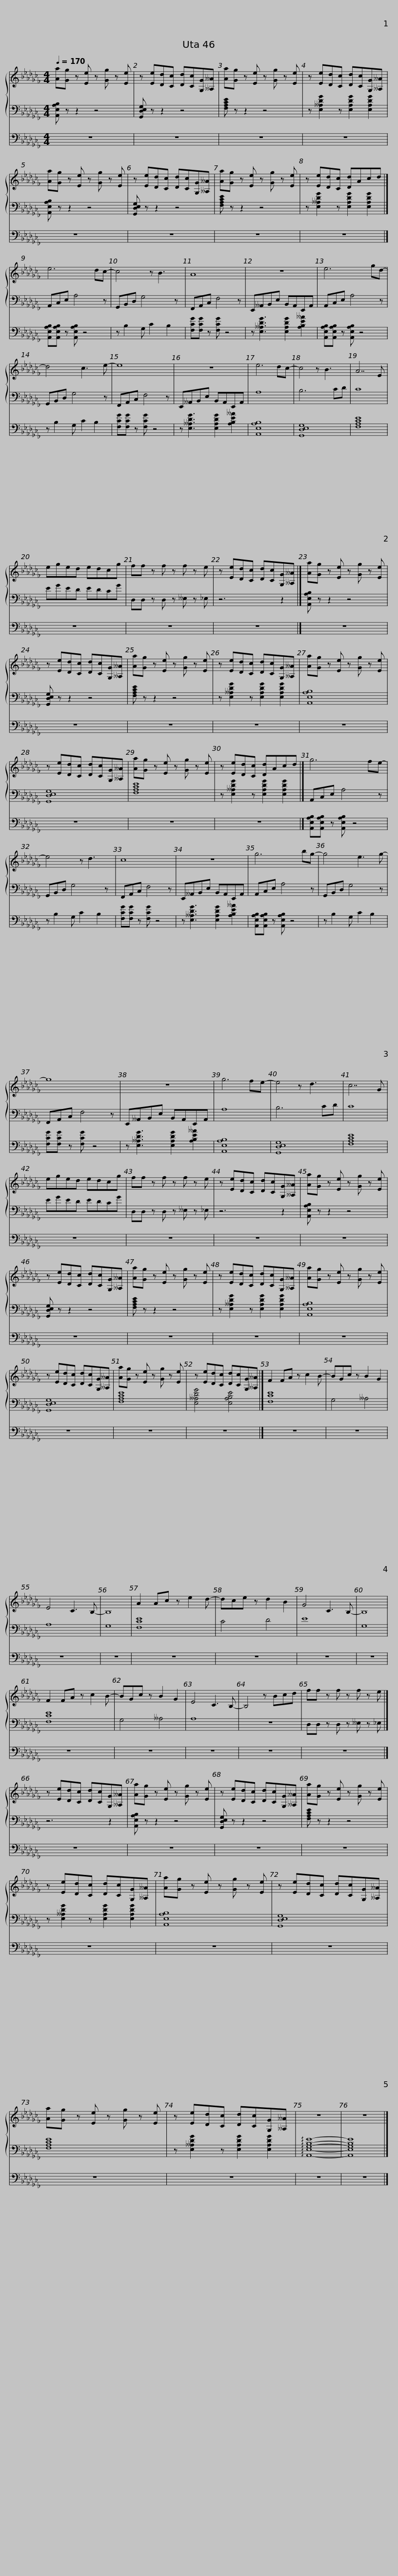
X:1
%%score { 1 | 2 } 3
L:1/8
Q:1/4=170
M:4/4
I:linebreak $
K:Cb
V:1 treble
V:2 bass
V:3 bass
V:1
 [Aa][Gg] z [Ee] z [Gg] z [Ee] | z [Ee][Dd][Cc] [Dd][Cc][G,G][__A,__A] | [Aa][Gg] z [Ee] z [Gg] z [Ee] |$ z [Ee][Dd][Cc] [Dd][Cc][G,G][__A,__A] | [Aa][Gg] z [Ee] z [Gg] z [Ee] | %5
 z [Ee][Dd][Cc] [Dd][Cc][G,G][__A,__A] | [Aa][Gg] z [Ee] z [Gg] z [Ee] |$ z [Ee][Dd][Cc] [Dd]Acd |] e6 dc- | c4 z B3 | %10
 A8 |$ z8 | e6 gd- | d4 c3 e- | e8 |$ %15
 z8 | e6 dc- | c4 z B3 | A7 E | eged edcg |$ %20
 ff z f z f z e | z [Ee][Dd][Cc] [Dd][Cc][G,G][__A,__A] |] [Aa][Gg] z [Ee] z [Gg] z [Ee] | z [Ee][Dd][Cc] [Dd][Cc][G,G][__A,__A] |$ [Aa][Gg] z [Ee] z [Gg] z [Ee] | %25
 z [Ee][Dd][Cc] [Dd][Cc][G,G][__A,__A] | [Aa][Gg] z [Ee] z [Gg] z [Ee] | z [Ee][Dd][Cc] [Dd][Cc][G,G][__A,__A] |$ [Aa][Gg] z [Ee] z [Gg] z [Ee] | z [Ee][Dd][Cc] [Dd]Acd |] %30
 g6 fe- | e4 z d3 |$ c8 | z8 | g6 bg- | %35
 g4 e3 g- | g8 |$ z8 | g6 fe- | e4 z d3 | %40
 c7 G | eged edcg |$ ff z f z f z e | z [Ee][Dd][Cc] [Dd][Cc][G,G][__A,__A] | [Aa][Gg] z [Ee] z [Gg] z [Ee] | %45
 z [Ee][Dd][Cc] [Dd][Cc][G,G][__A,__A] |$ [Aa][Gg] z [Ee] z [Gg] z [Ee] | z [Ee][Dd][Cc] [Dd][Cc][G,G][__A,__A] | [Aa][Gg] z [Ee] z [Gg] z [Ee] | z [Ee][Dd][Cc] [Dd][Cc][G,G][__A,__A] |$ %50
 [Aa][Gg] z [Ee] z [Gg] z [Ee] | z [Ee][Dd][Cc] [Dd][Cc][G,G][__A,__A] |] F2 FA z c2 B- | BGc z B2 G2 | E4 C3 B,- |$ %55
 B,8 | A2 Ac z e2 d- | dce z d2 B2 | G4 C3 B,- | B,8 | %60
 F2 FA z c2 B- | BGc z B2 G2 |$ E4 C3 B,- | B,4 z Bcd | ff z f z f z e |] %65
 z [Ee][Dd][Cc] [Dd][Cc][G,G][__A,__A] | [Aa][Gg] z [Ee] z [Gg] z [Ee] |$ z [Ee][Dd][Cc] [Dd][Cc][G,G][__A,__A] | [Aa][Gg] z [Ee] z [Gg] z [Ee] | z [Ee][Dd][Cc] [Dd][Cc][G,G][__A,__A] | %70
 [Aa][Gg] z [Ee] z [Gg] z [Ee] |$ z [Ee][Dd][Cc] [Dd][Cc][G,G][__A,__A] | [Aa][Gg] z [Ee] z [Gg] z [Ee] | z [Ee][Dd][Cc] [Dd][Cc][G,G][__A,__A] | z8 | %75
 z8 |] %76
V:2
 [A,,E,A,B,] z z2 z4 | [G,,D,E,G,] z z2 z4 | [F,A,CE] z z2 z4 |$ z [E,__A,DG]2 z [E,A,DG]2 [E,A,DG]2 | [A,,E,A,B,] z z2 z4 | %5
 [G,,D,E,G,] z z2 z4 | [F,A,CE] z z2 z4 |$ z [E,__A,DG]2 z [E,A,DG]2 [E,A,DG]2 |] A,,C,E, A,4 z | G,,B,,D, G,4 z | %10
 F,,A,,C, F,4 z |$ E,,__A,,B,,E, B,,A,,E,,A,, | A,,C,E, A,4 z | G,,B,,D, G,4 z | F,,A,,C, F,4 z |$ %15
 E,,__A,,B,,E, B,,A,,E,,A,, | A,8 | B,6 CD | C8 | EGED EDCG |$ %20
 D,D, z D, z __E, z _E, | z6 z2 |] [A,,E,A,B,] z z2 z4 | [G,,D,E,G,] z z2 z4 |$ [F,A,CE] z z2 z4 | %25
 z [E,__A,DG]2 z [E,A,DG]2 [E,A,DG]2 | [A,,E,A,B,]8 | [G,,D,E,G,]8 |$ [F,A,CE]8 | z [E,__A,DG]2 z [E,A,DG]2 [E,A,DG]2 |] %30
 A,,C,E, A,4 z | G,,B,,D, G,4 z |$ F,,A,,C, F,4 z | E,,__A,,B,,E, B,,A,,E,,A,, | A,,C,E, A,4 z | %35
 G,,B,,D, G,4 z | F,,A,,C, F,4 z |$ E,,__A,,B,,E, B,,A,,E,,A,, | A,8 | B,6 CD | %40
 C8 | EGED EDCG |$ D,D, z D, z __E, z _E, | z6 z2 | [A,,E,A,B,] z z2 z4 | %45
 [G,,D,E,G,] z z2 z4 |$ [F,A,CE] z z2 z4 | z [E,__A,DG]2 z [E,A,DG]2 [E,A,DG]2 | [A,,E,A,B,]8 | [G,,D,E,G,]8 |$ %50
 [F,A,CE]8 | [E,__A,DG]4 [E,A,B,E]4 |] [F,CE]8 | G,4 __A,4 | A,8 |$ %55
 G,8 | [F,CE]8 | C4 D4 | E8 | G,8 | %60
 [F,CE]8 | G,4 __A,4 |$ A,8 | z8 | D,D, z D, z __E, z _E, |] %65
 z6 z2 | [A,,E,A,B,] z z2 z4 |$ [G,,D,E,G,] z z2 z4 | [F,A,CE] z z2 z4 | z [E,__A,DG]2 z [E,A,DG]2 [E,A,DG]2 | %70
 [A,,E,A,B,]8 |$ [G,,D,E,G,]8 | [F,A,CE]8 | z [E,__A,DG]2 z [E,A,DG]2 [E,A,DG]2 | !arpeggio![A,,E,G,B,E]8- | %75
 [A,,E,G,B,E]8 |] %76
V:3
 z8 | z8 | z8 |$ z8 | z8 | %5
 z8 | z8 |$ z8 |] [A,,E,A,B,][A,,E,A,B,] z [A,,E,A,B,] z4 | z B,2 G, C2 B,2 | %10
 [F,CG][F,CG] z [F,CG] z4 |$ z [E,__A,DG]3 [E,A,DG]2 [A,B,E__A]2 | [A,,E,A,B,][A,,E,A,B,] z [A,,E,A,B,] z4 | z B,2 G, C2 B,2 | [F,CG][F,CG] z [F,CG] z4 |$ %15
 z [E,__A,DG]3 [E,A,DG]2 [A,B,E__A]2 | [A,,E,A,B,]8 | [G,,D,E,G,]8 | [F,A,CE]8 | z8 |$ %20
 z8 | z8 |] z8 | z8 |$ z8 | %25
 z8 | z8 | z8 |$ z8 | z8 |] %30
 [A,,E,A,B,][A,,E,A,B,] z [A,,E,A,B,] z4 | z B,2 G, C2 B,2 |$ [F,CG][F,CG] z [F,CG] z4 | z [E,__A,DG]3 [E,A,DG]2 [A,B,E__A]2 | [A,,E,A,B,][A,,E,A,B,] z [A,,E,A,B,] z4 | %35
 z B,2 G, C2 B,2 | [F,CG][F,CG] z [F,CG] z4 |$ z [E,__A,DG]3 [E,A,DG]2 [A,B,E__A]2 | [A,,E,A,B,]8 | [G,,D,E,G,]8 | %40
 [F,A,CE]8 | z8 |$ z8 | z8 | z8 | %45
 z8 |$ z8 | z8 | z8 | z8 |$ %50
 z8 | z8 |] z8 | z8 | z8 |$ %55
 z8 | z8 | z8 | z8 | z8 | %60
 z8 | z8 |$ z8 | z8 | z8 |] %65
 z8 | z8 |$ z8 | z8 | z8 | %70
 z8 |$ z8 | z8 | z8 | z8 | %75
 z8 |] %76
